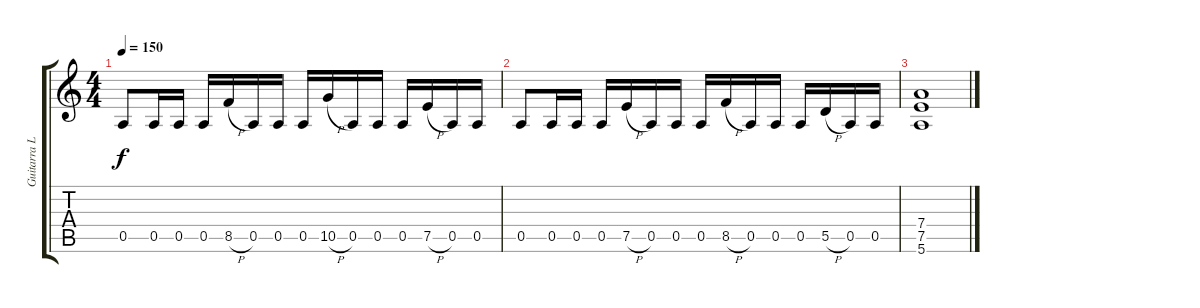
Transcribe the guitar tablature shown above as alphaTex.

\track ("Guitarra Lider" "Guitarra L") {instrument distortionguitar}
\staff {score tabs}
\tuning (E4 B3 G3 D3 A2 E2) {hide}
\ts (4 4)
\tempo 150
\clef g2
\ks c
0.5.8{dy f} 0.5.16 0.5.16 0.5.16 8.5{h}.16 0.5.16 0.5.16 0.5.16 10.5{h}.16 0.5.16 0.5.16 0.5.16 7.5{h}.16 0.5.16 0.5.16 |
0.5.8 0.5.16 0.5.16 0.5.16 7.5{h}.16 0.5.16 0.5.16 0.5.16 8.5{h}.16 0.5.16 0.5.16 0.5.16 5.5{h}.16 0.5.16 0.5.16 |
(7.4 7.5 5.6).1
